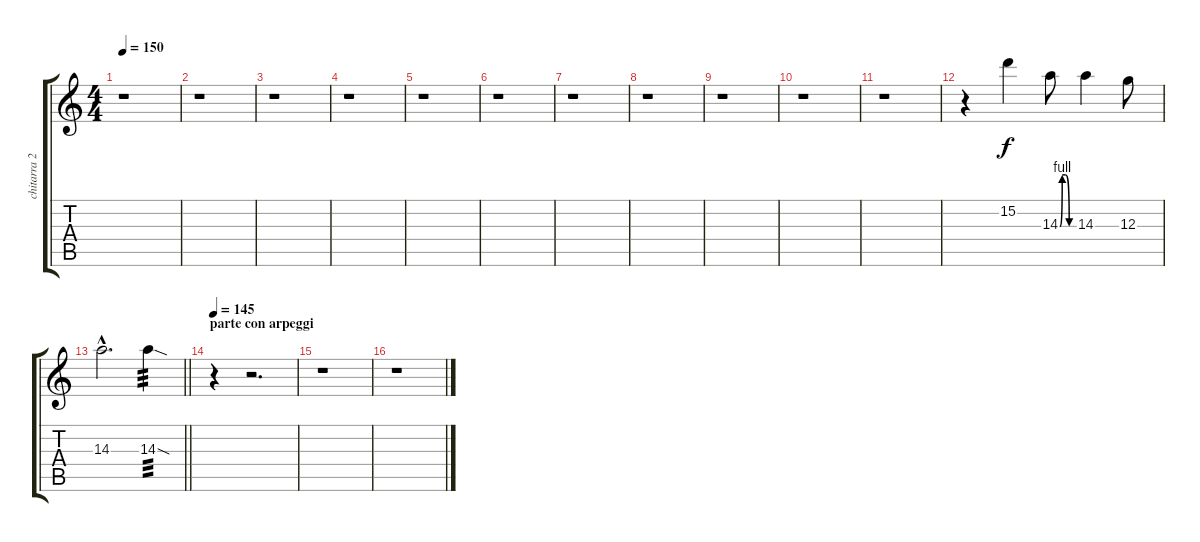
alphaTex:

\track ("chitarra 2" "chitarra 2") {instrument overdrivenguitar}
\staff {score tabs}
\tuning (E4 B3 G3 D3 A2 E2) {hide}
\ts (4 4)
\tempo 150
\clef g2
\ks c
r.1{dy f} |
r.1 |
r.1 |
r.1 |
r.1 |
r.1 |
r.1 |
r.1 |
r.1 |
r.1 |
r.1 |
r.4 15.2.4{instrument overdrivenguitar} 14.3{be (custom 0 0 10 4 25 4 40 0 60 0)}.8 14.3.4 12.3.8 |
\barLineRight lightlight
14.3{hac}.2{d} 14.3{sod}.4{tp 3} |
\section ("" "parte con arpeggi")
\tempo 145
r.4 r.2{d} |
r.1 |
r.1
